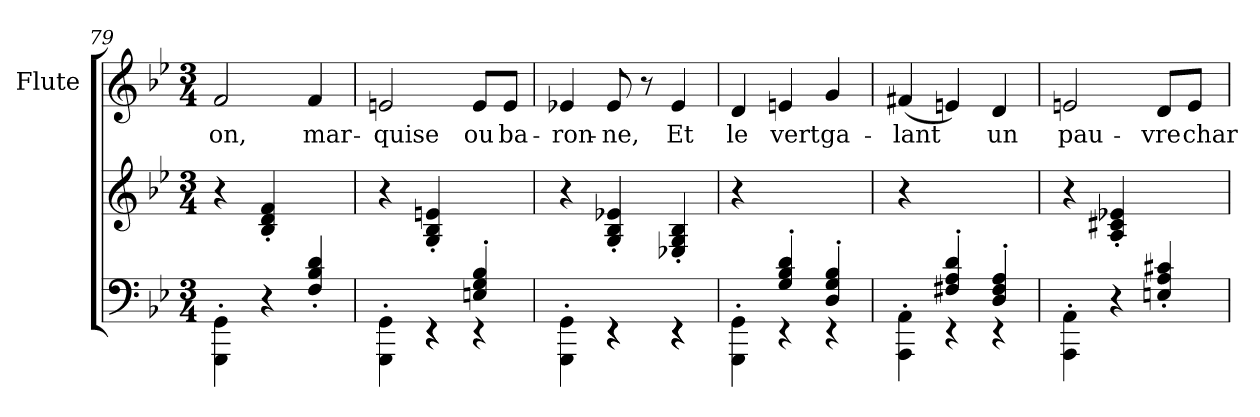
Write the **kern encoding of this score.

**kern	**kern	**kern	**text
*part3	*part2	*part1	*part1
*staff3	*staff2	*staff1	*staff1
*	*	*I"Flute	*
*	*	*I'Flu	*
*clefF4	*clefG2	*clefG2	*
*k[b-e-]	*k[b-e-]	*k[b-e-]	*
*B-:	*B-:	*B-:	*
*M3/4	*M3/4	*M3/4	*
=79	=79	=79	=79
!	!	!	!LO:LY:b
4GGG\'> 4GG\'>	4r	2f/	-on,
4r	4B-/'< 4d/'< 4f/'<	.	.
!	!	!	!LO:LY:b
4F/'> 4B-/'> 4d/'>	4ryy	4f/	mar-
=80	=80	=80	=80
*^	*	*	*
!	!	!	!	!LO:LY:b
4GGG\'> 4GG\'>	4ryy	4r	2en/	-quise
4rEE	4rEE	4G/'> 4B-/'> 4en/'>	.	.
!	!	!	!	!LO:LY:b
4En/'> 4G/'> 4B-/'>	4rEE	4ryy	8e/L	ou
!	!	!	!	!LO:LY:b
.	.	.	8e/J	ba-
!!LO:LB:g=z
=81	=81	=81	=81	=81
!	!	!	!	!LO:LY:b
4GGG\'> 4GG\'>	4ryy	4r	4e-X/	-ron-
!	!	!	!	!LO:LY:b
4rEE	4rEE	4G/'> 4B-/'> 4e-X/'>	8e-/	-ne,
.	.	.	8r	.
!	!	!	!	!LO:LY:b
4rEE	4rEE	4E-X/'> 4G/'> 4B-/'>	4e-/	Et
=82	=82	=82	=82	=82
!	!	!	!	!LO:LY:b
4GGG\'> 4GG\'>	4ryy	4r	4d/	le
!	!	!	!	!LO:LY:b
4G/'> 4B-/'> 4d/'>	4rEE	2ryy	4en/	vert
!	!	!	!	!LO:LY:b
4D/'> 4G/'> 4B-/'>	4rEE	.	4g/	ga-
=83	=83	=83	=83	=83
!	!	!	!	!LO:LY:b
4AAA\'> 4AA\'>	4ryy	4r	(<4f#X/	-lant
4F#X/'> 4A/'> 4d/'>	4rEE	2ryy	4en/)	.
!	!	!	!	!LO:LY:b
4D/'> 4F#/'> 4A/'>	4rEE	.	4d/	un
=84	=84	=84	=84	=84
!	!	!	!	!LO:LY:b
*v	*v	*	*	*
4AAA\'> 4AA\'>	4r	2en/	pau-
4r	4A/'> 4c#X/'> 4e-X/'>	.	.
!	!	!	!LO:LY:b
4En/'> 4A/'> 4c#X/'>	4ryy	8d/L	-vre
!	!	!	!LO:LY:b
.	.	8e/J	char-
=	=	=	=
*-	*-	*-	*-
